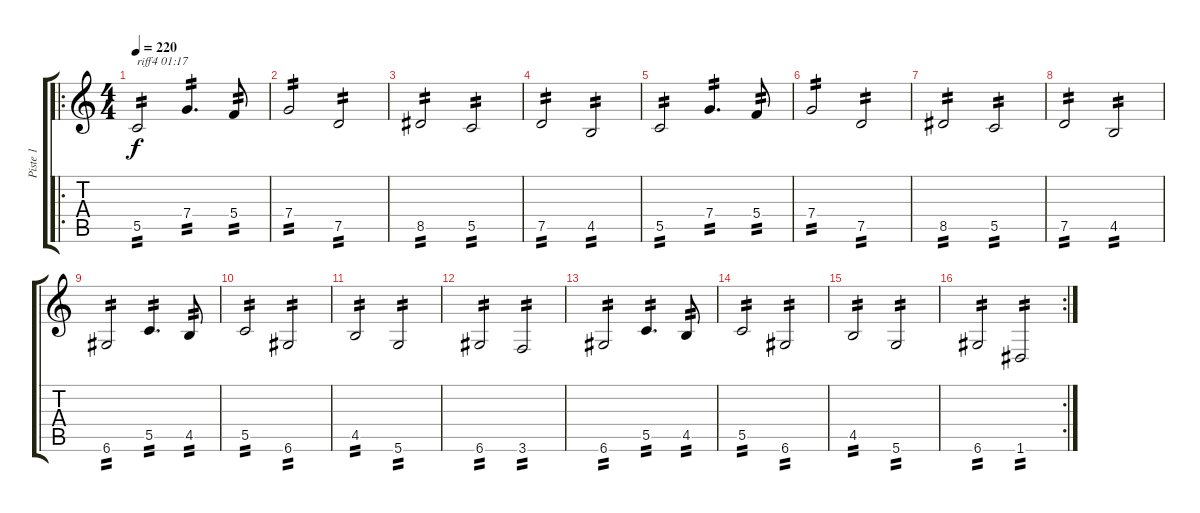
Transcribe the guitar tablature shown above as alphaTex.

\track ("Piste 1" "Piste 1") {instrument distortionguitar}
\staff {score tabs}
\tuning (D4 A3 F3 C3 G2 D2) {hide}
\ro
\ts (4 4)
\tempo 220
\clef g2
\ks c
5.5.2{txt "riff4 01:17" tp 2 dy f} 7.4.4{d tp 2} 5.4.8{tp 2} |
7.4.2{tp 2} 7.5.2{tp 2} |
8.5.2{tp 2} 5.5.2{tp 2} |
7.5.2{tp 2} 4.5.2{tp 2} |
5.5.2{tp 2} 7.4.4{d tp 2} 5.4.8{tp 2} |
7.4.2{tp 2} 7.5.2{tp 2} |
8.5.2{tp 2} 5.5.2{tp 2} |
7.5.2{tp 2} 4.5.2{tp 2} |
6.6.2{tp 2} 5.5.4{d tp 2} 4.5.8{tp 2} |
5.5.2{tp 2} 6.6.2{tp 2} |
4.5.2{tp 2} 5.6.2{tp 2} |
6.6.2{tp 2} 3.6.2{tp 2} |
6.6.2{tp 2} 5.5.4{d tp 2} 4.5.8{tp 2} |
5.5.2{tp 2} 6.6.2{tp 2} |
4.5.2{tp 2} 5.6.2{tp 2} |
\rc 2
6.6.2{tp 2} 1.6.2{tp 2}
